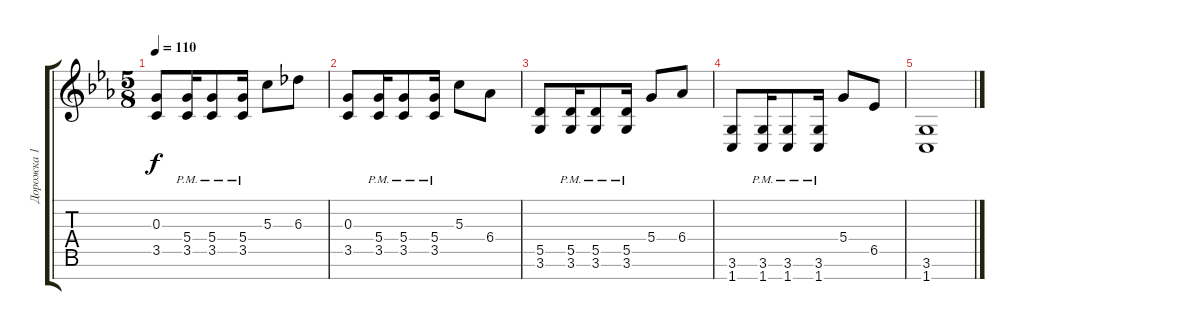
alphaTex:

\track ("Дорожка 1" "Дорожка 1") {instrument distortionguitar}
\staff {score tabs}
\tuning (E4 B3 G3 D3 A2 E2 B1) {hide}
\ts (5 8)
\tempo 110
\clef g2
\ks cminor
(0.3 3.5).8{dy f} (5.4{pm} 3.5{pm}).16 (5.4{pm} 3.5{pm}).8 (5.4{pm} 3.5{pm}).16 5.3.8 6.3.8 |
(0.3 3.5).8 (5.4{pm} 3.5{pm}).16 (5.4{pm} 3.5{pm}).8 (5.4{pm} 3.5{pm}).16 5.3.8 6.4.8 |
(5.5 3.6).8 (5.5{pm} 3.6{pm}).16 (5.5{pm} 3.6{pm}).8 (5.5{pm} 3.6{pm}).16 5.4.8 6.4.8 |
(3.6 1.7).8 (3.6{pm} 1.7{pm}).16 (3.6{pm} 1.7{pm}).8 (3.6{pm} 1.7{pm}).16 5.4.8 6.5.8 |
(3.6 1.7).1
